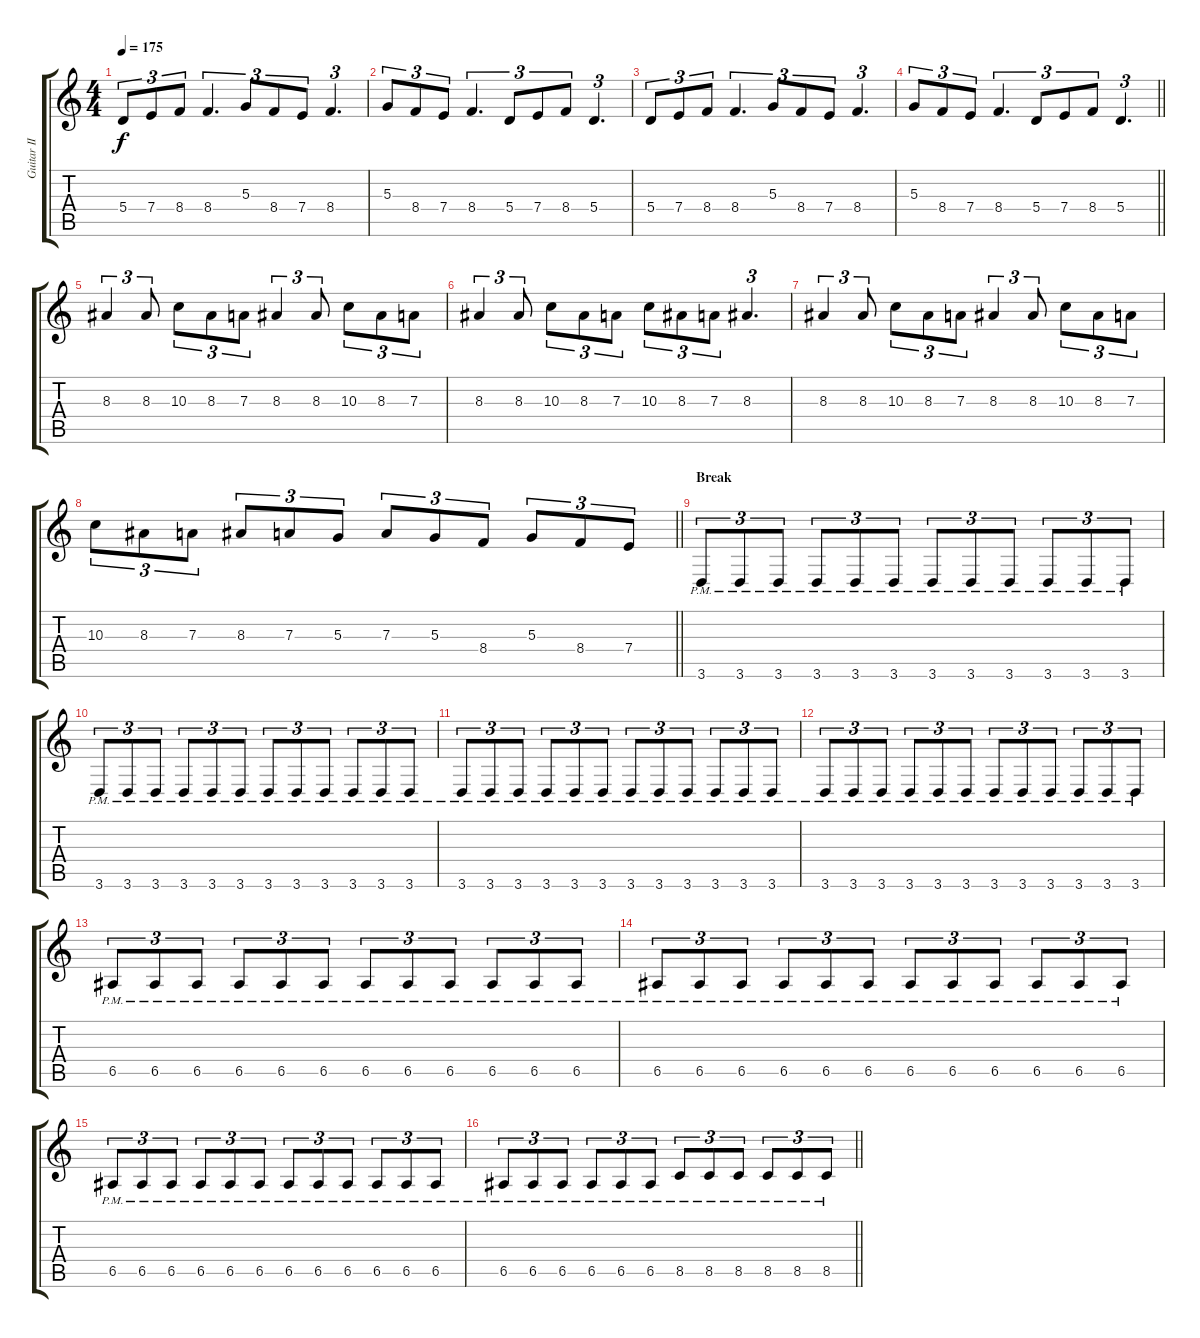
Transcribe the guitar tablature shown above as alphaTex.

\track ("Guitar II" "Guitar II") {instrument distortionguitar}
\staff {score tabs}
\tuning (B3 Gb3 D3 A2 E2 B1) {hide}
\ts (4 4)
\section ("" "")
\tempo 175
\clef g2
\ks c
5.4.8{tu (3 2) dy f} 7.4.8{tu (3 2)} 8.4.8{tu (3 2)} 8.4.4{d tu (3 2)} 5.3.8{tu (3 2)} 8.4.8{tu (3 2)} 7.4.8{tu (3 2)} 8.4.4{d tu (3 2)} |
5.3.8{tu (3 2)} 8.4.8{tu (3 2)} 7.4.8{tu (3 2)} 8.4.4{d tu (3 2)} 5.4.8{tu (3 2)} 7.4.8{tu (3 2)} 8.4.8{tu (3 2)} 5.4.4{d tu (3 2)} |
5.4.8{tu (3 2)} 7.4.8{tu (3 2)} 8.4.8{tu (3 2)} 8.4.4{d tu (3 2)} 5.3.8{tu (3 2)} 8.4.8{tu (3 2)} 7.4.8{tu (3 2)} 8.4.4{d tu (3 2)} |
\barLineRight lightlight
5.3.8{tu (3 2)} 8.4.8{tu (3 2)} 7.4.8{tu (3 2)} 8.4.4{d tu (3 2)} 5.4.8{tu (3 2)} 7.4.8{tu (3 2)} 8.4.8{tu (3 2)} 5.4.4{d tu (3 2)} |
\section ("" "")
8.3.4{tu (3 2)} 8.3.8{tu (3 2)} 10.3.8{tu (3 2)} 8.3.8{tu (3 2)} 7.3.8{tu (3 2)} 8.3.4{tu (3 2)} 8.3.8{tu (3 2)} 10.3.8{tu (3 2)} 8.3.8{tu (3 2)} 7.3.8{tu (3 2)} |
8.3.4{tu (3 2)} 8.3.8{tu (3 2)} 10.3.8{tu (3 2)} 8.3.8{tu (3 2)} 7.3.8{tu (3 2)} 10.3.8{tu (3 2)} 8.3.8{tu (3 2)} 7.3.8{tu (3 2)} 8.3.4{d tu (3 2)} |
8.3.4{tu (3 2)} 8.3.8{tu (3 2)} 10.3.8{tu (3 2)} 8.3.8{tu (3 2)} 7.3.8{tu (3 2)} 8.3.4{tu (3 2)} 8.3.8{tu (3 2)} 10.3.8{tu (3 2)} 8.3.8{tu (3 2)} 7.3.8{tu (3 2)} |
\barLineRight lightlight
10.3.8{tu (3 2)} 8.3.8{tu (3 2)} 7.3.8{tu (3 2)} 8.3.8{tu (3 2)} 7.3.8{tu (3 2)} 5.3.8{tu (3 2)} 7.3.8{tu (3 2)} 5.3.8{tu (3 2)} 8.4.8{tu (3 2)} 5.3.8{tu (3 2)} 8.4.8{tu (3 2)} 7.4.8{tu (3 2)} |
\section ("" "Break")
3.6{pm}.8{tu (3 2) volume 15} 3.6{pm}.8{tu (3 2)} 3.6{pm}.8{tu (3 2)} 3.6{pm}.8{tu (3 2)} 3.6{pm}.8{tu (3 2)} 3.6{pm}.8{tu (3 2)} 3.6{pm}.8{tu (3 2)} 3.6{pm}.8{tu (3 2)} 3.6{pm}.8{tu (3 2)} 3.6{pm}.8{tu (3 2)} 3.6{pm}.8{tu (3 2)} 3.6{pm}.8{tu (3 2)} |
3.6{pm}.8{tu (3 2)} 3.6{pm}.8{tu (3 2)} 3.6{pm}.8{tu (3 2)} 3.6{pm}.8{tu (3 2)} 3.6{pm}.8{tu (3 2)} 3.6{pm}.8{tu (3 2)} 3.6{pm}.8{tu (3 2)} 3.6{pm}.8{tu (3 2)} 3.6{pm}.8{tu (3 2)} 3.6{pm}.8{tu (3 2)} 3.6{pm}.8{tu (3 2)} 3.6{pm}.8{tu (3 2)} |
3.6{pm}.8{tu (3 2)} 3.6{pm}.8{tu (3 2)} 3.6{pm}.8{tu (3 2)} 3.6{pm}.8{tu (3 2)} 3.6{pm}.8{tu (3 2)} 3.6{pm}.8{tu (3 2)} 3.6{pm}.8{tu (3 2)} 3.6{pm}.8{tu (3 2)} 3.6{pm}.8{tu (3 2)} 3.6{pm}.8{tu (3 2)} 3.6{pm}.8{tu (3 2)} 3.6{pm}.8{tu (3 2)} |
3.6{pm}.8{tu (3 2)} 3.6{pm}.8{tu (3 2)} 3.6{pm}.8{tu (3 2)} 3.6{pm}.8{tu (3 2)} 3.6{pm}.8{tu (3 2)} 3.6{pm}.8{tu (3 2)} 3.6{pm}.8{tu (3 2)} 3.6{pm}.8{tu (3 2)} 3.6{pm}.8{tu (3 2)} 3.6{pm}.8{tu (3 2)} 3.6{pm}.8{tu (3 2)} 3.6{pm}.8{tu (3 2)} |
6.5{pm}.8{tu (3 2)} 6.5{pm}.8{tu (3 2)} 6.5{pm}.8{tu (3 2)} 6.5{pm}.8{tu (3 2)} 6.5{pm}.8{tu (3 2)} 6.5{pm}.8{tu (3 2)} 6.5{pm}.8{tu (3 2)} 6.5{pm}.8{tu (3 2)} 6.5{pm}.8{tu (3 2)} 6.5{pm}.8{tu (3 2)} 6.5{pm}.8{tu (3 2)} 6.5{pm}.8{tu (3 2)} |
6.5{pm}.8{tu (3 2)} 6.5{pm}.8{tu (3 2)} 6.5{pm}.8{tu (3 2)} 6.5{pm}.8{tu (3 2)} 6.5{pm}.8{tu (3 2)} 6.5{pm}.8{tu (3 2)} 6.5{pm}.8{tu (3 2)} 6.5{pm}.8{tu (3 2)} 6.5{pm}.8{tu (3 2)} 6.5{pm}.8{tu (3 2)} 6.5{pm}.8{tu (3 2)} 6.5{pm}.8{tu (3 2)} |
6.5{pm}.8{tu (3 2)} 6.5{pm}.8{tu (3 2)} 6.5{pm}.8{tu (3 2)} 6.5{pm}.8{tu (3 2)} 6.5{pm}.8{tu (3 2)} 6.5{pm}.8{tu (3 2)} 6.5{pm}.8{tu (3 2)} 6.5{pm}.8{tu (3 2)} 6.5{pm}.8{tu (3 2)} 6.5{pm}.8{tu (3 2)} 6.5{pm}.8{tu (3 2)} 6.5{pm}.8{tu (3 2)} |
\barLineRight lightlight
6.5{pm}.8{tu (3 2)} 6.5{pm}.8{tu (3 2)} 6.5{pm}.8{tu (3 2)} 6.5{pm}.8{tu (3 2)} 6.5{pm}.8{tu (3 2)} 6.5{pm}.8{tu (3 2)} 8.5{pm}.8{tu (3 2)} 8.5{pm}.8{tu (3 2)} 8.5{pm}.8{tu (3 2)} 8.5{pm}.8{tu (3 2)} 8.5{pm}.8{tu (3 2)} 8.5{pm}.8{tu (3 2)}
